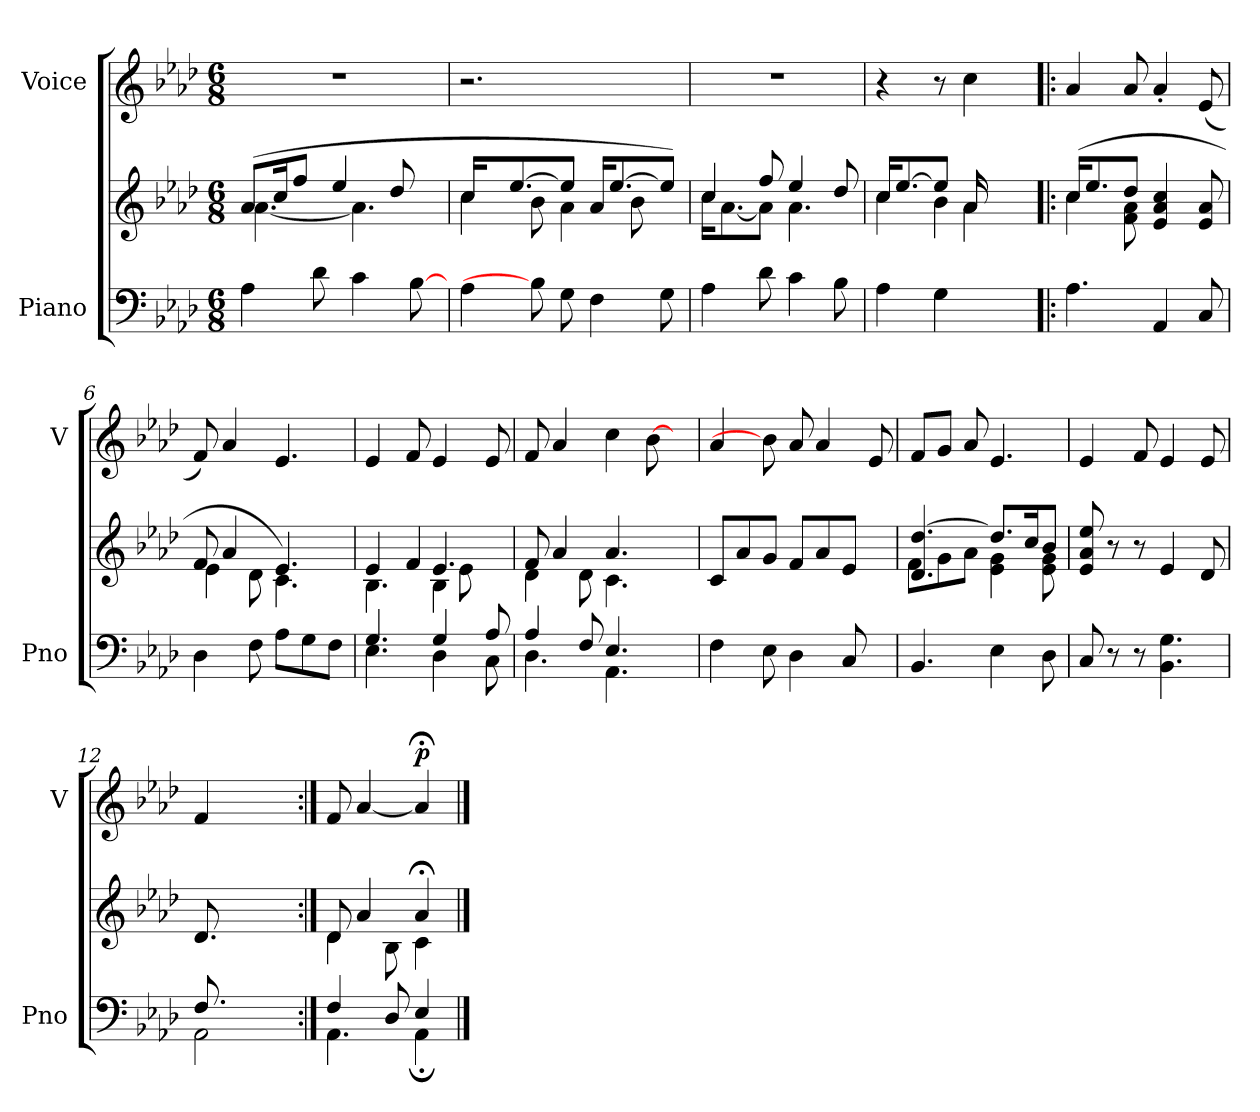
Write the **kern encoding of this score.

**kern	**kern	**kern	**dynam
*part2	*part2	*part1	*part1
*staff3	*staff2	*staff1	*staff1
*I"Piano	*	*I"Voice	*
*I'Pno	*	*I'V	*
*clefF4	*clefG2	*clefG2	*
*k[b-e-a-d-]	*k[b-e-a-d-]	*k[b-e-a-d-]	*
*M6/8	*M6/8	*M6/8	*
=1	=1	=1	=1
*	*^	*	*
4A-\	(>8a-/L	[<4.a-\	2.r	.
.	16cc/K	.	.	.
.	8ff/J	.	.	.
8d-\	.	.	.	.
.	4ee-/	.	.	.
4c\	.	4.a-\]	.	.
.	8dd-/	.	.	.
[8B-\	.	.	.	.
.	16ryy	.	.	.
=2	=2	=2	=2	=2
4A-\	16cc/KL	4cc\	2.r	.
.	8ryy	.	.	.
.	[>8.ee-/	.	.	.
8B-\]	.	8b-\	.	.
8G\	8ee-/J]	4a-\	.	.
4F\	16a-/KL	.	.	.
.	[>8.ee-/	.	.	.
.	.	8b-\	.	.
8G\	8ee-/J])	8ryy	8ryy	.
=3	=3	=3	=3	=3
4A-\	4cc/	16cc\KL	2.r	.
.	.	[<8.a-\	.	.
8d-\	8ff/	8a-\J]	.	.
4c\	4ee-/	4.a-\	.	.
8B-\	8dd-/	.	.	.
!!LO:LB:g=z
=4	=4	=4	=4	=4
*	*	*^	*	*
4A-\	16cc/KL	4cc\	4.ryy	4r	.
.	[>8.ee-/	.	.	.	.
4G\	8ee-/J]	4b-\	.	8r	.
.	16a-/	.	4a-\	4cc\	.
.	8.ryy	.	.	.	.
8ryy	.	8ryy	.	.	.
*	*	*v	*v	*	*
=5!|:	=5!|:	=5!|:	=5!|:	=5!|:
4.A-\	(>16cc/KL	4cc\	4a-/	.
.	8.ee-/	.	.	.
.	8dd-/J	8f\ 8a-\	8a-/	.
4AA-/	4e-/ 4a-/ 4cc/	4.ryy	4a-'/	.
8C/	8e-/ 8a-/	.	(>8e-/	.
=6	=6	=6	=6	=6
4D-\	8f/	4e-\	8f/)	.
.	4a-/	.	4a-/	.
8F\	.	8d-\	.	.
8A-\L	4.e-/)	4.c\	4.e-/	.
8G\	.	.	.	.
8F\J	.	.	.	.
!!LO:PB:g=z
=7	=7	=7	=7	=7
*^	*	*^	*	*
4.G/	4.E-\	4e-/	4.B-\	4.ryy	4e-/	.
.	.	4f/	.	.	8f/	.
4G/	4D-\	.	4B-\	4.e-/	4e-/	.
.	.	8e-\	.	.	.	.
8A-/	8C\	8ryy	8ryy	.	8e-/	.
*	*	*	*v	*v	*	*
=8	=8	=8	=8	=8	=8
4A-/	4.D-\	8f/	4d-\	8f/	.
.	.	4a-/	.	4a-/	.
8F/	.	.	8d-\	.	.
4.E-/	4.AA-\	4.a-/	4.c\	4cc\	.
.	.	.	.	[8b-\	.
8ryy	8ryy	8ryy	8ryy	8ryy	.
*v	*v	*	*	*	*
*	*v	*v	*	*
=9	=9	=9	=9
4F\	8c/L	4a-/	.
.	8a-/	.	.
8E-\	8g/J	8b-\]	.
4D-\	8f/L	8a-/	.
.	8a-/	4a-/	.
8C/	8e-/J	.	.
8ryy	8ryy	8e-/	.
!!LO:LB:g=z
=10	=10	=10	=10
*	*^	*	*
4.BB-/	4.d-/ [>4.dd-/	8f\L	8f/L	.
.	.	8g\	8g/J	.
.	.	8a-\J	8a-/	.
4E-\	8.dd-/L]	4e-\ 4g\	4.e-/	.
.	16cc/K	.	.	.
8D-\	8b-/J	8e-\ 8g\	.	.
*	*v	*v	*	*
=11	=11	=11	=11
8C/	8e-/ 8a-/ 8ee-/	4e-/	.
8r	8r	.	.
8r	8r	8f/	.
4.BB-\ 4.G\	4e-/	4e-/	.
.	8d-/	8e-/	.
=12	=12	=12	=12
*^	*	*	*
8.F/	2AA-\	8.d-/	4f/	.
4ryy	.	4ryy	.	.
.	.	.	4ryy	.
16ryy	.	16ryy	.	.
=13:|!	=13:|!	=13:|!	=13:|!	=13:|!
*	*	*^	*	*
4F/	4.AA-\	8d-/	4d-\	8f/	.
.	.	4a-/	.	[<4a-/	.
8D-/	.	.	8B-\	.	.
!	!	!	!	!	!LO:DY:a
4E-/	4AA-;\	4a-;</	4c\	4a-;</]	p
*v	*v	*	*	*	*
*	*v	*v	*	*
==	==	==	==
*-	*-	*-	*-
